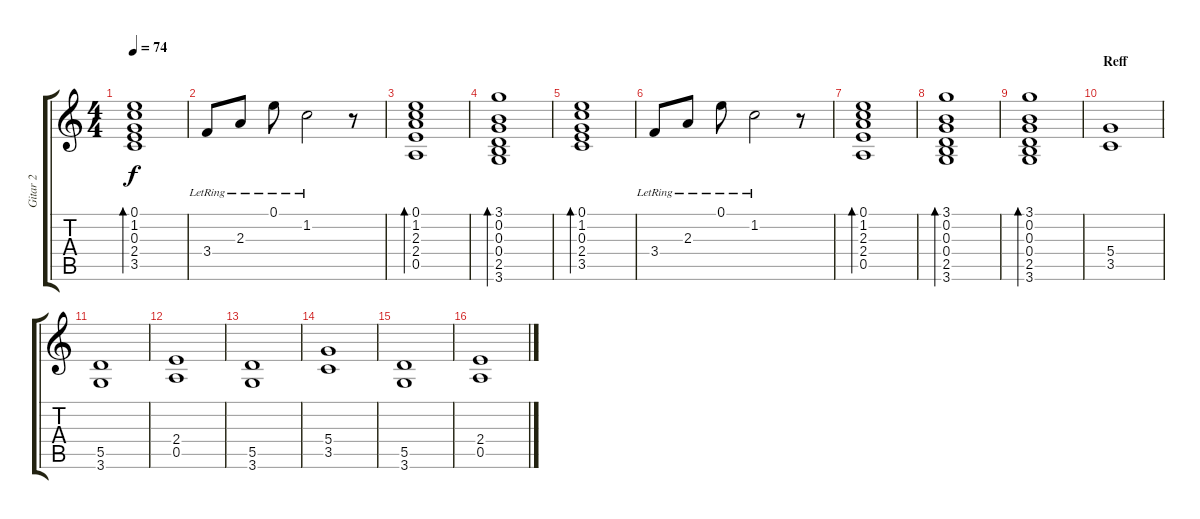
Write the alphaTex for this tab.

\track ("Gitar 2" "Gitar 2") {instrument overdrivenguitar}
\staff {score tabs}
\tuning (E4 B3 G3 D3 A2 E2) {hide}
\ts (4 4)
\tempo 74
\clef g2
\ks c
(0.1 1.2 0.3 2.4 3.5).1{bd 240 dy f} |
3.4{lr}.8 2.3{lr}.8 0.1{lr}.8 1.2{lr}.2 r.8 |
(0.1 1.2 2.3 2.4 0.5).1{bd 240} |
(3.1 0.2 0.3 0.4 2.5 3.6).1{bd 240} |
(0.1 1.2 0.3 2.4 3.5).1{bd 240} |
3.4{lr}.8 2.3{lr}.8 0.1{lr}.8 1.2{lr}.2 r.8 |
(0.1 1.2 2.3 2.4 0.5).1{bd 240} |
(3.1 0.2 0.3 0.4 2.5 3.6).1{bd 240} |
(3.1 0.2 0.3 0.4 2.5 3.6).1{bd 240} |
\section ("" "Reff")
(5.4 3.5).1 |
(5.5 3.6).1 |
(2.4 0.5).1 |
(5.5 3.6).1 |
(5.4 3.5).1 |
(5.5 3.6).1 |
(2.4 0.5).1
